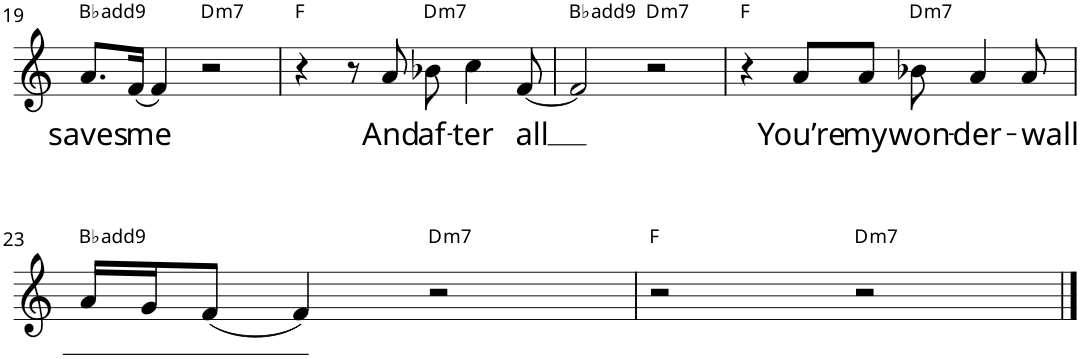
**kern	**text	**harte
*part1	*part1	*part1
*staff1	*staff1	*
!!LO:PB:g=z
*clefG2	*	*
*k[]	*	*
*M4/4	*	*
*met(c)	*	*
=19	=19	=19
!	!LO:LY:b	!
8.a/L	saves	Bb:maj(9)
!	!LO:LY:b	!
(16f/Jk	me	.
4f/)	.	.
!	!	!LO:H:kt=m7
2r	.	D:min7
=20	=20	=20
4r	.	F:maj
8r	.	.
!	!LO:LY:b	!
8a/	And	.
!	!LO:LY:b	!LO:H:kt=m7
8b-X\	af-	D:min7
!	!LO:LY:b	!
4cc\	-ter	.
!	!LO:LY:b	!
[8f/	all	.
=21	=21	=21
2f/]	.	Bb:maj(9)
!	!	!LO:H:kt=m7
2r	.	D:min7
=22	=22	=22
4r	.	F:maj
!	!LO:LY:b	!
8a/L	You’re	.
!	!LO:LY:b	!
8a/J	my	.
!	!LO:LY:b	!LO:H:kt=m7
8b-X\	won-	D:min7
!	!LO:LY:b	!
4a/	-der-	.
!	!LO:LY:b	!
8a/	-wall	.
!!LO:LB:g=z
=23	=23	=23
16a/LL	.	Bb:maj(9)
16g/J	.	.
(8f/J	.	.
4f/)	.	.
!	!	!LO:H:kt=m7
2r	.	D:min7
=24	=24	=24
2r	.	F:maj
!	!	!LO:H:kt=m7
2r	.	D:min7
==	==	==
*-	*-	*-
